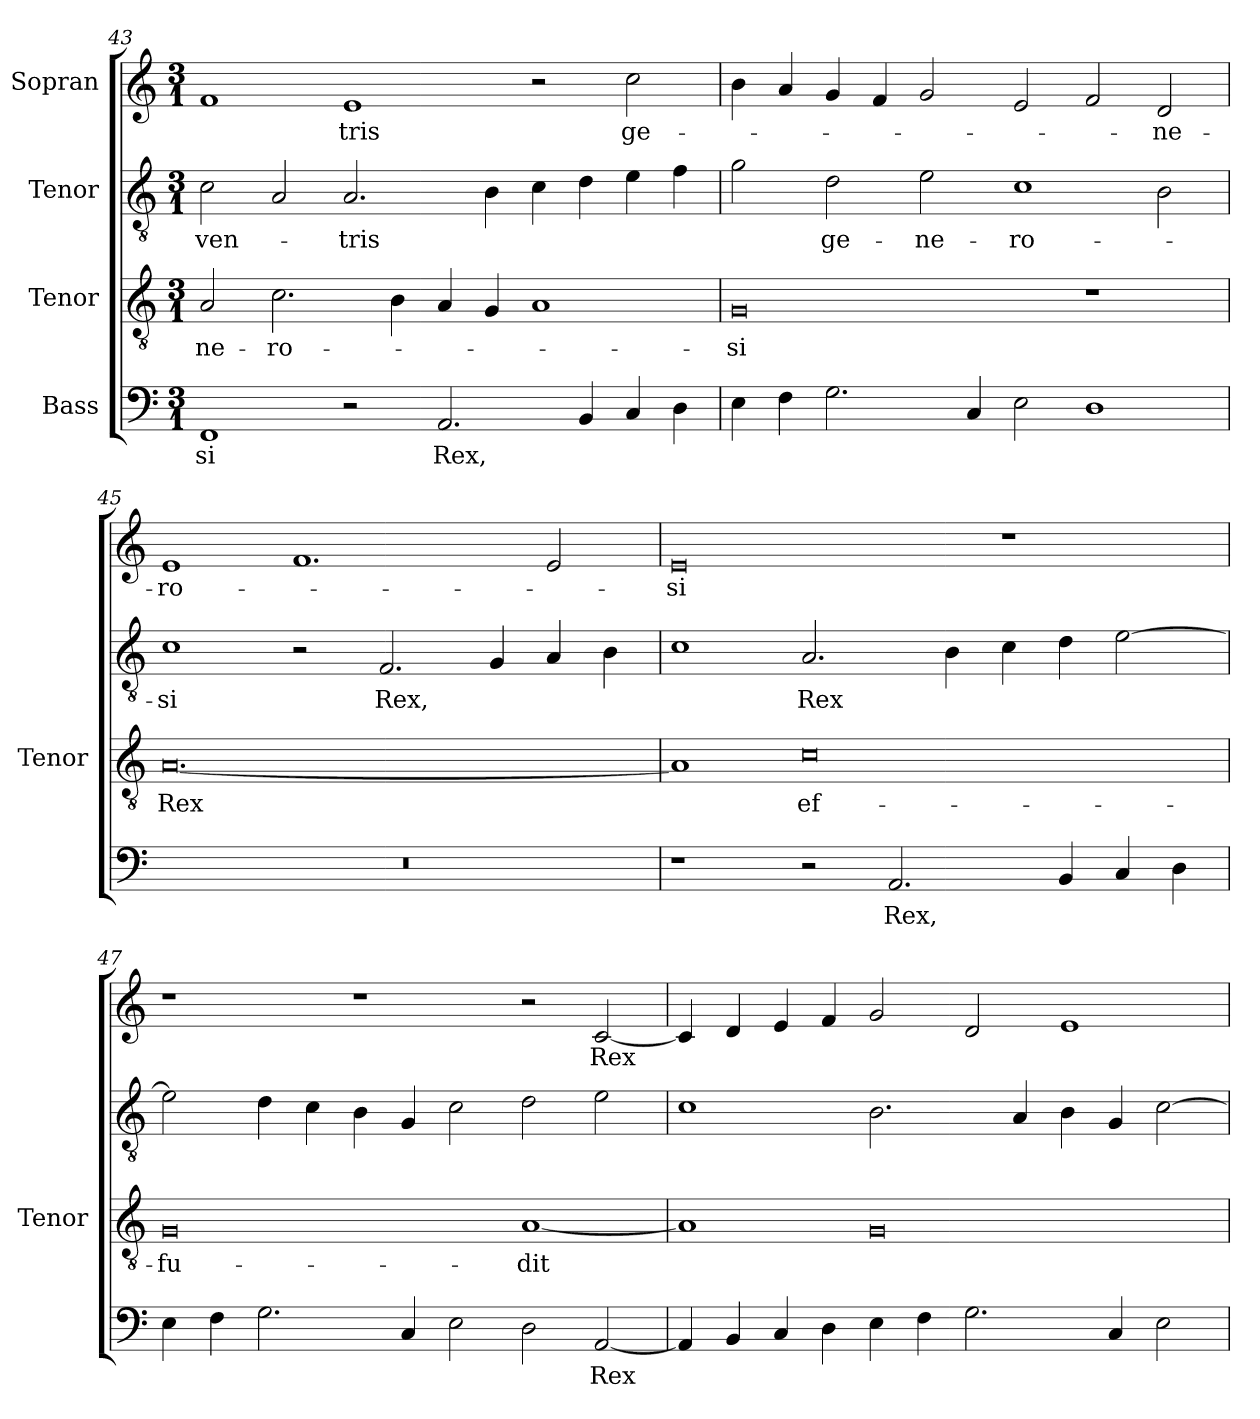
**kern	**text	**kern	**text	**kern	**text	**kern	**text
*part4	*part4	*part3	*part3	*part2	*part2	*part1	*part1
*staff4	*staff4	*staff3	*staff3	*staff2	*staff2	*staff1	*staff1
*I"Bass	*	*I"Tenor	*	*I"Tenor	*	*I"Sopran	*
*	*	*I'Tenor	*	*	*	*	*
!!LO:LB:g=z
*clefF4	*	*clefGv2	*	*clefGv2	*	*clefG2	*
*	*	*ITrd7c12	*	*ITrd7c12	*	*	*
*k[]	*	*k[]	*	*k[]	*	*k[]	*
*M3/1	*	*M3/1	*	*M3/1	*	*M3/1	*
=43	=43	=43	=43	=43	=43	=43	=43
!	!LO:LY:b:color=#000000	!	!	!	!	!	!
!	!	!	!LO:LY:b:color=#000000	!	!	!	!
!	!	!	!	!	!LO:LY:b:color=#000000	!	!
1FFi	-si	2AAi/	-ne-	2Ci\	ven-	1fi	.
!	!	!	!LO:LY:b:color=#000000	!	!	!	!
.	.	2.Ci\	-ro-	2AAi/	.	.	.
!	!	!	!	!	!LO:LY:b:color=#000000	!	!
!	!	!	!	!	!	!	!LO:LY:b:color=#000000
2r	.	.	.	2.AAi/	-tris	1ei	-tris
.	.	4BBi\	.	.	.	.	.
!	!LO:LY:b:color=#000000	!	!	!	!	!	!
2.AAi/	Rex,	4AAi/	.	.	.	.	.
.	.	4GGi/	.	4BBi\	.	.	.
.	.	1AAi	.	4Ci\	.	2r	.
4BBi/	.	.	.	4Di\	.	.	.
!	!	!	!	!	!	!	!LO:LY:b:color=#000000
4Ci/	.	.	.	4Ei\	.	2cci\	ge-
4Di\	.	.	.	4Fi\	.	.	.
=44	=44	=44	=44	=44	=44	=44	=44
!	!	!	!LO:LY:b:color=#000000	!	!	!	!
4Ei\	.	0GGi	-si	2Gi\	.	4bi\	.
4Fi\	.	.	.	.	.	4ai/	.
!	!	!	!	!	!LO:LY:b:color=#000000	!	!
2.Gi\	.	.	.	2Di\	ge-	4gi/	.
.	.	.	.	.	.	4fi/	.
!	!	!	!	!	!LO:LY:b:color=#000000	!	!
.	.	.	.	2Ei\	-ne-	2gi/	.
4Ci/	.	.	.	.	.	.	.
!	!	!	!	!	!LO:LY:b:color=#000000	!	!
2Ei\	.	.	.	1Ci	-ro-	2ei/	.
1Di	.	1r	.	.	.	2fi/	.
!	!	!	!	!	!	!	!LO:LY:b:color=#000000
.	.	.	.	2BBi\	.	2di/	-ne-
=45	=45	=45	=45	=45	=45	=45	=45
!LO:N:vis=1	!	!	!	!	!	!	!
!	!	!	!LO:LY:b:color=#000000	!	!	!	!
!	!	!	!	!	!LO:LY:b:color=#000000	!	!
!	!	!	!	!	!	!	!LO:LY:b:color=#000000
0.r	.	[<0.AAi	Rex	1Ci	-si	1ei	-ro-
.	.	.	.	2r	.	1.fi	.
!	!	!	!	!	!LO:LY:b:color=#000000	!	!
.	.	.	.	2.FFi/	Rex,	.	.
.	.	.	.	4GGi/	.	.	.
.	.	.	.	4AAi/	.	2ei/	.
.	.	.	.	4BBi\	.	.	.
=46	=46	=46	=46	=46	=46	=46	=46
!	!	!	!	!	!	!	!LO:LY:b:color=#000000
1r	.	1AAi]	.	1Ci	.	0ei	-si
!	!	!	!LO:LY:b:color=#000000	!	!	!	!
!	!	!	!	!	!LO:LY:b:color=#000000	!	!
2r	.	0Ci	ef-	2.AAi/	Rex	.	.
!	!LO:LY:b:color=#000000	!	!	!	!	!	!
2.AAi/	Rex,	.	.	.	.	.	.
.	.	.	.	4BBi\	.	.	.
.	.	.	.	4Ci\	.	1r	.
4BBi/	.	.	.	4Di\	.	.	.
4Ci/	.	.	.	[>2Ei\	.	.	.
4Di\	.	.	.	.	.	.	.
=47	=47	=47	=47	=47	=47	=47	=47
!	!	!	!LO:LY:b:color=#000000	!	!	!	!
4Ei\	.	0GGi	-fu-	2Ei\]	.	1r	.
4Fi\	.	.	.	.	.	.	.
2.Gi\	.	.	.	4Di\	.	.	.
.	.	.	.	4Ci\	.	.	.
.	.	.	.	4BBi\	.	1r	.
4Ci/	.	.	.	4GGi/	.	.	.
2Ei\	.	.	.	2Ci\	.	.	.
!	!	!	!LO:LY:b:color=#000000	!	!	!	!
2Di\	.	[<1AAi	-dit	2Di\	.	2r	.
!	!LO:LY:b:color=#000000	!	!	!	!	!	!
!	!	!	!	!	!	!	!LO:LY:b:color=#000000
[<2AAi/	Rex	.	.	2Ei\	.	[<2ci/	Rex
!!LO:LB:g=z
=48	=48	=48	=48	=48	=48	=48	=48
4AAi/]	.	1AAi]	.	1Ci	.	4ci/]	.
4BBi/	.	.	.	.	.	4di/	.
4Ci/	.	.	.	.	.	4ei/	.
4Di\	.	.	.	.	.	4fi/	.
4Ei\	.	0GGi	.	2.BBi\	.	2gi/	.
4Fi\	.	.	.	.	.	.	.
2.Gi\	.	.	.	.	.	2di/	.
.	.	.	.	4AAi/	.	.	.
.	.	.	.	4BBi\	.	1ei	.
4Ci/	.	.	.	4GGi/	.	.	.
2Ei\	.	.	.	[>2Ci\	.	.	.
=	=	=	=	=	=	=	=
*-	*-	*-	*-	*-	*-	*-	*-
